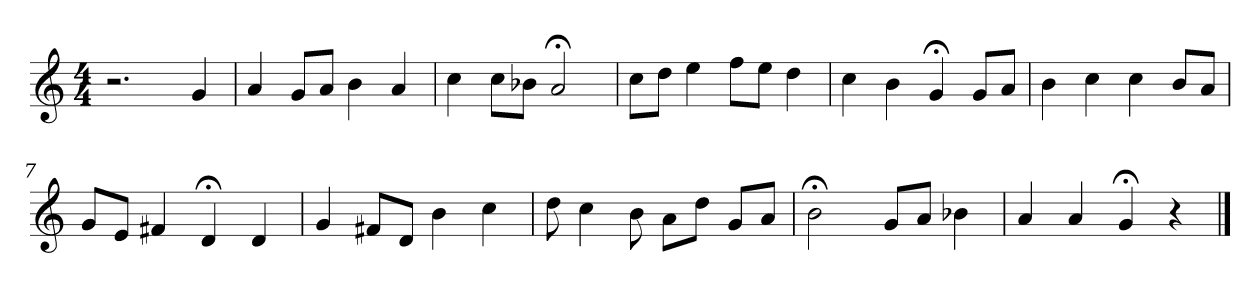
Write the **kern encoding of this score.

**kern
*part1
*staff1
*clefG2
*k[]
*C:
*M4/4
=1
2.r
4g
=2
4a
8g/L
8a/J
4b
4a
=3
4cc
8cc\L
8b-X\J
2a;<
=4
8cc\L
8dd\J
4ee
8ff\L
8ee\J
4dd
=5
4cc
4b
4g;<
8g/L
8a/J
=6
4b
4cc
4cc
8b/L
8a/J
=7
8g/L
8e/J
4f#X
4d;<
4d
=8
4g
8f#X/L
8d/J
4b
4cc
=9
8dd
4cc
8b
8a\L
8dd\J
8g/L
8a/J
=10
2b;<
8g/L
8a/J
4b-X
=11
4a
4a
4g;<
4r
==
*-
